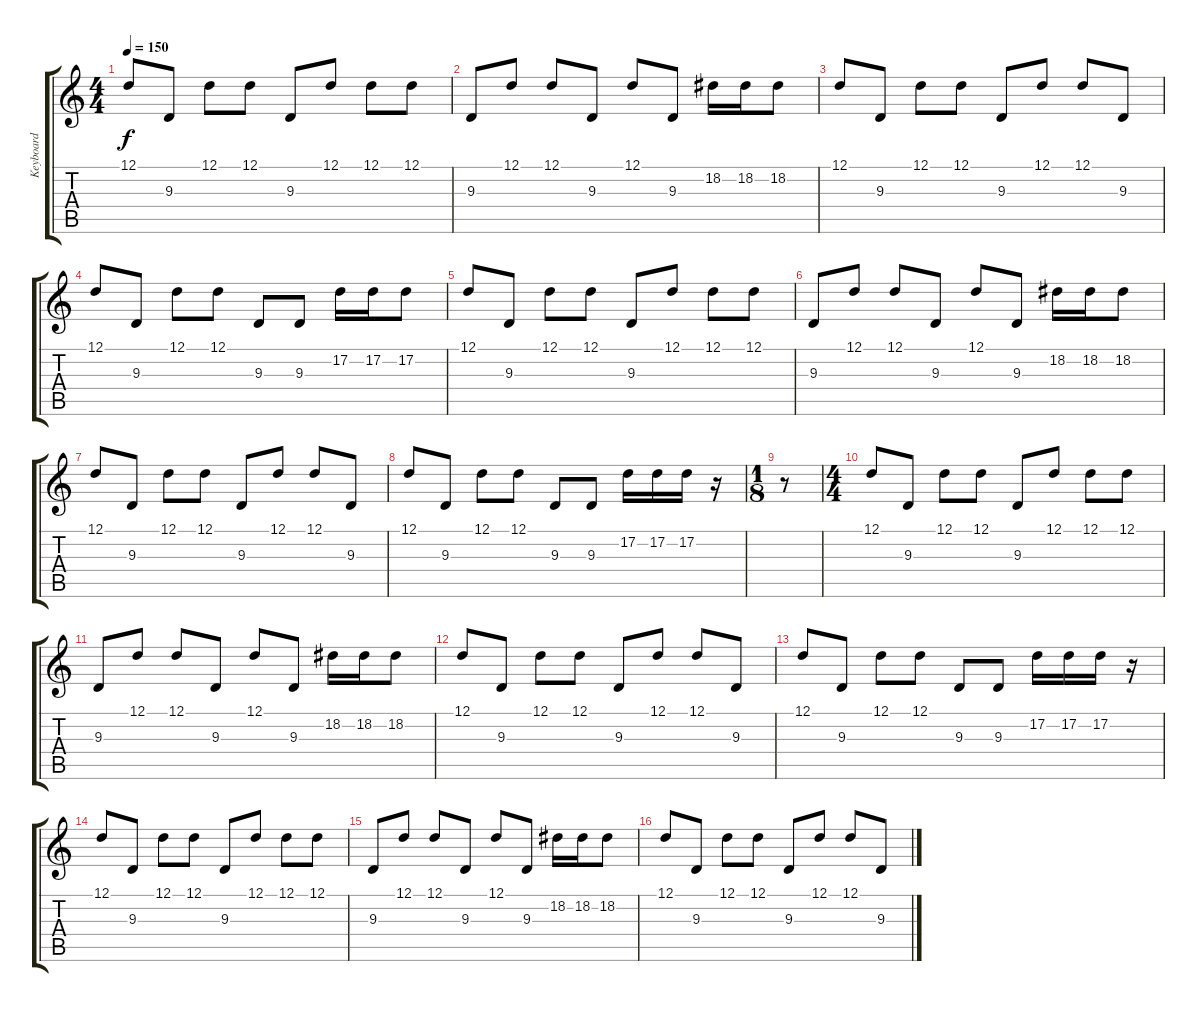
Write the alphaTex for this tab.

\track ("Keyboard" "Keyboard") {instrument lead2sawtooth}
\staff {score tabs}
\tuning (D4 A3 F3 C3 G2 D2) {hide}
\ts (4 4)
\tempo 150
\clef g2
\ks c
12.1.8{dy f} 9.3.8 12.1.8 12.1.8 9.3.8 12.1.8 12.1.8 12.1.8 |
9.3.8 12.1.8 12.1.8 9.3.8 12.1.8 9.3.8 18.2.16 18.2.16 18.2.8 |
12.1.8 9.3.8 12.1.8 12.1.8 9.3.8 12.1.8 12.1.8 9.3.8 |
12.1.8 9.3.8 12.1.8 12.1.8 9.3.8 9.3.8 17.2.16 17.2.16 17.2.8 |
12.1.8 9.3.8 12.1.8 12.1.8 9.3.8 12.1.8 12.1.8 12.1.8 |
9.3.8 12.1.8 12.1.8 9.3.8 12.1.8 9.3.8 18.2.16 18.2.16 18.2.8 |
12.1.8 9.3.8 12.1.8 12.1.8 9.3.8 12.1.8 12.1.8 9.3.8 |
12.1.8 9.3.8 12.1.8 12.1.8 9.3.8 9.3.8 17.2.16 17.2.16 17.2.16 r.16 |
\ts (1 8)
r.8 |
\ts (4 4)
12.1.8 9.3.8 12.1.8 12.1.8 9.3.8 12.1.8 12.1.8 12.1.8 |
9.3.8 12.1.8 12.1.8 9.3.8 12.1.8 9.3.8 18.2.16 18.2.16 18.2.8 |
12.1.8 9.3.8 12.1.8 12.1.8 9.3.8 12.1.8 12.1.8 9.3.8 |
12.1.8 9.3.8 12.1.8 12.1.8 9.3.8 9.3.8 17.2.16 17.2.16 17.2.16 r.16 |
12.1.8 9.3.8 12.1.8 12.1.8 9.3.8 12.1.8 12.1.8 12.1.8 |
9.3.8 12.1.8 12.1.8 9.3.8 12.1.8 9.3.8 18.2.16 18.2.16 18.2.8 |
12.1.8 9.3.8 12.1.8 12.1.8 9.3.8 12.1.8 12.1.8 9.3.8
